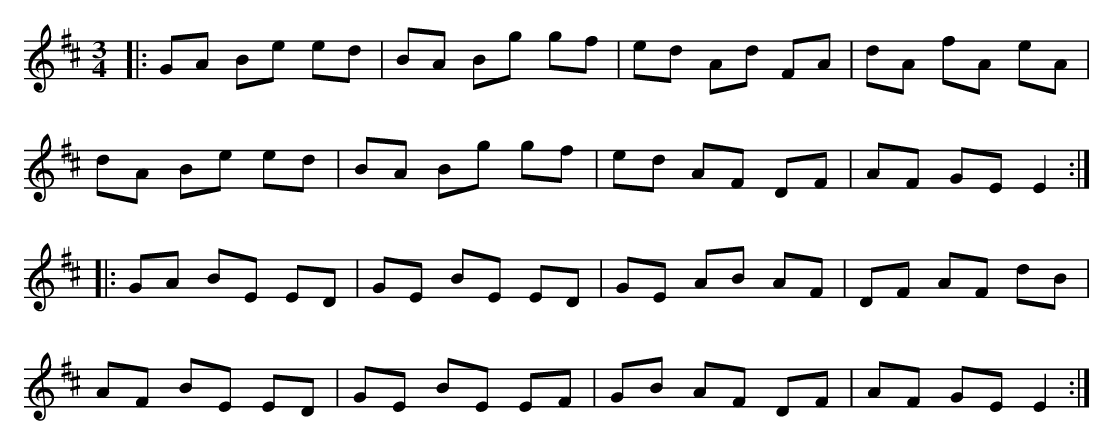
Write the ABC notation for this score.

X:1
M:3/4
K:Edor
|:GA Be ed|BA Bg gf|ed Ad FA|dA fA eA|
dA Be ed|BA Bg gf|ed AF DF|AF GE E2:|
|:GA BE ED|GE BE ED|GE AB AF|DF AF dB|
AF BE ED|GE BE EF|GB AF DF|AF GEE2:|
